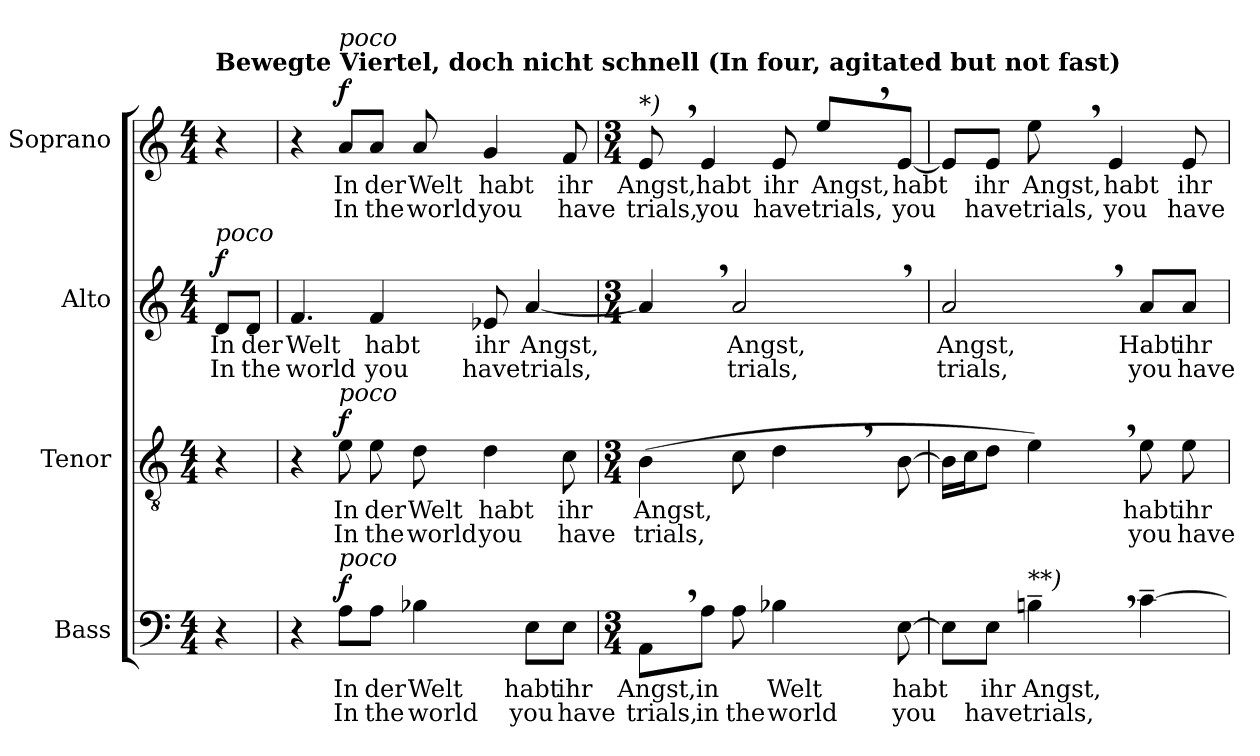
**kern	**text	**text	**dynam	**kern	**text	**text	**dynam	**kern	**text	**text	**dynam	**kern	**text	**text	**dynam
*part4	*part4	*part4	*part4	*part3	*part3	*part3	*part3	*part2	*part2	*part2	*part2	*part1	*part1	*part1	*part1
*staff4	*staff4	*staff4	*staff4	*staff3	*staff3	*staff3	*staff3	*staff2	*staff2	*staff2	*staff2	*staff1	*staff1	*staff1	*staff1
*I"Bass	*	*	*	*I"Tenor	*	*	*	*I"Alto	*	*	*	*I"Soprano	*	*	*
*clefF4	*	*	*	*clefGv2	*	*	*	*clefG2	*	*	*	*clefG2	*	*	*
*k[]	*	*	*	*k[]	*	*	*	*k[]	*	*	*	*k[]	*	*	*
*C:	*	*	*	*C:	*	*	*	*C:	*	*	*	*C:	*	*	*
*M4/4	*	*	*	*M4/4	*	*	*	*M4/4	*	*	*	*M4/4	*	*	*
=	=	=	=	=	=	=	=	=	=	=	=	=	=	=	=
!	!	!	!	!	!	!	!	!	!	!	!	!LO:TX:a:B:t=Bewegte Viertel, doch nicht schnell (In four, agitated but not fast)	!	!	!
!	!	!	!	!	!	!	!	!LO:TX:a:i:t=poco	!	!	!	!	!	!	!
!	!	!	!	!	!	!	!	!	!LO:LY:b	!LO:LY:b	!LO:DY:a	!	!	!	!
4r	.	.	.	4r	.	.	.	8d/L	In	In	f	4r	.	.	.
!	!	!	!	!	!	!	!	!	!LO:LY:b	!LO:LY:b	!	!	!	!	!
.	.	.	.	.	.	.	.	8d/J	der	the	.	.	.	.	.
=1	=1	=1	=1	=1	=1	=1	=1	=1	=1	=1	=1	=1	=1	=1	=1
!	!	!	!	!	!	!	!	!	!LO:LY:b	!LO:LY:b	!	!	!	!	!
4r	.	.	.	4r	.	.	.	4.f/	Welt	world	.	4r	.	.	.
!	!LO:LY:b	!LO:LY:b	!	!	!	!	!	!	!	!	!	!	!	!	!
!	!	!	!	!	!LO:LY:b	!LO:LY:b	!	!	!	!	!	!	!	!	!
!	!	!	!	!	!	!	!	!	!	!	!	!LO:TX:a:i:t=poco	!	!	!
!	!	!	!	!LO:TX:a:i:t=poco	!	!	!	!	!	!	!	!	!	!	!
!LO:TX:a:i:t=poco	!	!	!	!	!	!	!	!	!	!	!	!	!	!	!
!	!	!	!LO:DY:a	!	!	!	!LO:DY:a	!	!	!	!	!	!LO:LY:b	!LO:LY:b	!LO:DY:a
8A\L	In	In	f	8e\	In	In	f	.	.	.	.	8a/L	In	In	f
!	!LO:LY:b	!LO:LY:b	!	!	!	!	!	!	!	!	!	!	!	!	!
!	!	!	!	!	!LO:LY:b	!LO:LY:b	!	!	!	!	!	!	!	!	!
!	!	!	!	!	!	!	!	!	!LO:LY:b	!LO:LY:b	!	!	!	!	!
!	!	!	!	!	!	!	!	!	!	!	!	!	!LO:LY:b	!LO:LY:b	!
8A\J	der	the	.	8e\	der	the	.	4f/	habt	you	.	8a/J	der	the	.
!	!LO:LY:b	!LO:LY:b	!	!	!	!	!	!	!	!	!	!	!	!	!
!	!	!	!	!	!LO:LY:b	!LO:LY:b	!	!	!	!	!	!	!	!	!
!	!	!	!	!	!	!	!	!	!	!	!	!	!LO:LY:b	!LO:LY:b	!
4B-X\	Welt	world	.	8d\	Welt	world	.	.	.	.	.	8a/	Welt	world	.
!	!	!	!	!	!LO:LY:b	!LO:LY:b	!	!	!	!	!	!	!	!	!
!	!	!	!	!	!	!	!	!	!LO:LY:b	!LO:LY:b	!	!	!	!	!
!	!	!	!	!	!	!	!	!	!	!	!	!	!LO:LY:b	!LO:LY:b	!
.	.	.	.	4d\	habt	you	.	8e-X/	ihr	have	.	4g/	habt	you	.
!	!LO:LY:b	!LO:LY:b	!	!	!	!	!	!	!	!	!	!	!	!	!
!	!	!	!	!	!	!	!	!	!LO:LY:b	!LO:LY:b	!	!	!	!	!
8E\L	habt	you	.	.	.	.	.	[4a/	Angst,	trials,	.	.	.	.	.
!	!LO:LY:b	!LO:LY:b	!	!	!	!	!	!	!	!	!	!	!	!	!
!	!	!	!	!	!LO:LY:b	!LO:LY:b	!	!	!	!	!	!	!	!	!
!	!	!	!	!	!	!	!	!	!	!	!	!	!LO:LY:b	!LO:LY:b	!
8E\J	ihr	have	.	8c\	ihr	have	.	.	.	.	.	8f/	ihr	have	.
=2	=2	=2	=2	=2	=2	=2	=2	=2	=2	=2	=2	=2	=2	=2	=2
*M3/4	*	*	*	*M3/4	*	*	*	*M3/4	*	*	*	*M3/4	*	*	*
!	!LO:LY:b	!LO:LY:b	!	!	!	!	!	!	!	!	!	!	!	!	!
!	!	!	!	!	!LO:LY:b	!LO:LY:b	!	!	!	!	!	!	!	!	!
!	!	!	!	!	!	!	!	!	!	!	!	!LO:TX:a:i:t=*)	!	!	!
!	!	!	!	!	!	!	!	!	!	!	!	!	!LO:LY:b	!LO:LY:b	!
8AA,>\L	Angst,	trials,	.	(>4B\	Angst,	trials,	.	4a,>/]	.	.	.	8e,>/	Angst,	trials,	.
!	!LO:LY:b	!LO:LY:b	!	!	!	!	!	!	!	!	!	!	!	!	!
!	!	!	!	!	!	!	!	!	!	!	!	!	!LO:LY:b	!LO:LY:b	!
8A\J	in	in	.	.	.	.	.	.	.	.	.	4e/	habt	you	.
!	!	!LO:LY:b	!	!	!	!	!	!	!	!	!	!	!	!	!
!	!	!	!	!	!	!	!	!	!LO:LY:b	!LO:LY:b	!	!	!	!	!
8A\	.	the	.	8c\	.	.	.	2a,>/	Angst,	trials,	.	.	.	.	.
!	!LO:LY:b	!LO:LY:b	!	!	!	!	!	!	!	!	!	!	!	!	!
!	!	!	!	!	!	!	!	!	!	!	!	!	!LO:LY:b	!LO:LY:b	!
4B-X\	Welt	world	.	4d,>\	.	.	.	.	.	.	.	8e/	ihr	have	.
!	!	!	!	!	!	!	!	!	!	!	!	!	!LO:LY:b	!LO:LY:b	!
.	.	.	.	.	.	.	.	.	.	.	.	8ee,>/L	Angst,	trials,	.
!	!LO:LY:b	!LO:LY:b	!	!	!	!	!	!	!	!	!	!	!	!	!
!	!	!	!	!	!	!	!	!	!	!	!	!	!LO:LY:b	!LO:LY:b	!
[8E\	habt	you	.	[8B\	.	.	.	.	.	.	.	[8e/J	habt	you	.
=3	=3	=3	=3	=3	=3	=3	=3	=3	=3	=3	=3	=3	=3	=3	=3
!	!	!	!	!	!	!	!	!	!LO:LY:b	!LO:LY:b	!	!	!	!	!
8E\L]	.	.	.	16B\LL]	.	.	.	2a,>/	Angst,	trials,	.	8e/L]	.	.	.
.	.	.	.	16c\J	.	.	.	.	.	.	.	.	.	.	.
!	!LO:LY:b	!LO:LY:b	!	!	!	!	!	!	!	!	!	!	!	!	!
!	!	!	!	!	!	!	!	!	!	!	!	!	!LO:LY:b	!LO:LY:b	!
8E\J	ihr	have	.	8d\J	.	.	.	.	.	.	.	8e/J	ihr	have	.
!	!LO:LY:b	!LO:LY:b	!	!	!	!	!	!	!	!	!	!	!	!	!
!LO:TX:a:i:t=**)	!	!	!	!	!	!	!	!	!	!	!	!	!	!	!
!	!	!	!	!	!	!	!	!	!	!	!	!	!LO:LY:b	!LO:LY:b	!
4Bn~>,>\	Angst,	trials,	.	4e,>\)	.	.	.	.	.	.	.	8ee,>\	Angst,	trials,	.
!	!	!	!	!	!	!	!	!	!	!	!	!	!LO:LY:b	!LO:LY:b	!
.	.	.	.	.	.	.	.	.	.	.	.	4e/	habt	you	.
!	!	!	!	!	!LO:LY:b	!LO:LY:b	!	!	!	!	!	!	!	!	!
!	!	!	!	!	!	!	!	!	!LO:LY:b	!LO:LY:b	!	!	!	!	!
[4c~>\	.	.	.	8e\	habt	you	.	8a/L	Habt	you	.	.	.	.	.
!	!	!	!	!	!LO:LY:b	!LO:LY:b	!	!	!	!	!	!	!	!	!
!	!	!	!	!	!	!	!	!	!LO:LY:b	!LO:LY:b	!	!	!	!	!
!	!	!	!	!	!	!	!	!	!	!	!	!	!LO:LY:b	!LO:LY:b	!
.	.	.	.	8e\	ihr	have	.	8a/J	ihr	have	.	8e/	ihr	have	.
=	=	=	=	=	=	=	=	=	=	=	=	=	=	=	=
*-	*-	*-	*-	*-	*-	*-	*-	*-	*-	*-	*-	*-	*-	*-	*-
